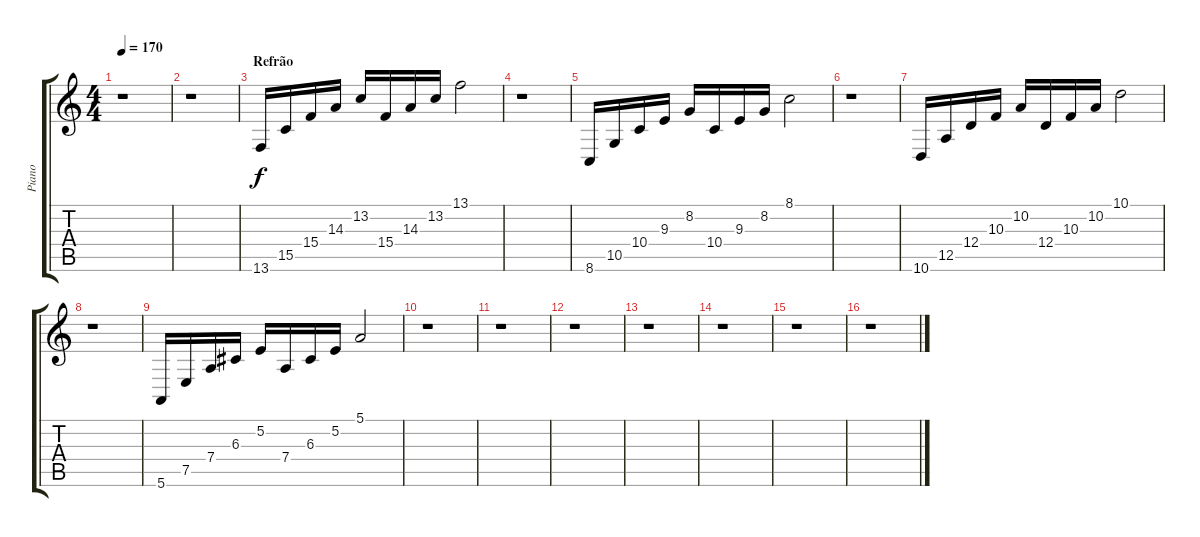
\track ("Piano" "Piano") {instrument acousticgrandpiano}
\staff {score tabs}
\tuning (E4 B3 G3 D3 A2 E2) {hide}
\ts (4 4)
\tempo 170
\clef g2
\ks c
r.1{dy f} |
r.1 |
\section ("" "Refrão")
13.6.16 15.5.16 15.4.16 14.3.16 13.2.16 15.4.16 14.3.16 13.2.16 13.1.2 |
r.1 |
8.6.16 10.5.16 10.4.16 9.3.16 8.2.16 10.4.16 9.3.16 8.2.16 8.1.2 |
r.1 |
10.6.16 12.5.16 12.4.16 10.3.16 10.2.16 12.4.16 10.3.16 10.2.16 10.1.2 |
r.1 |
5.6.16 7.5.16 7.4.16 6.3.16 5.2.16 7.4.16 6.3.16 5.2.16 5.1.2 |
r.1 |
r.1 |
r.1 |
r.1 |
r.1 |
r.1 |
r.1
